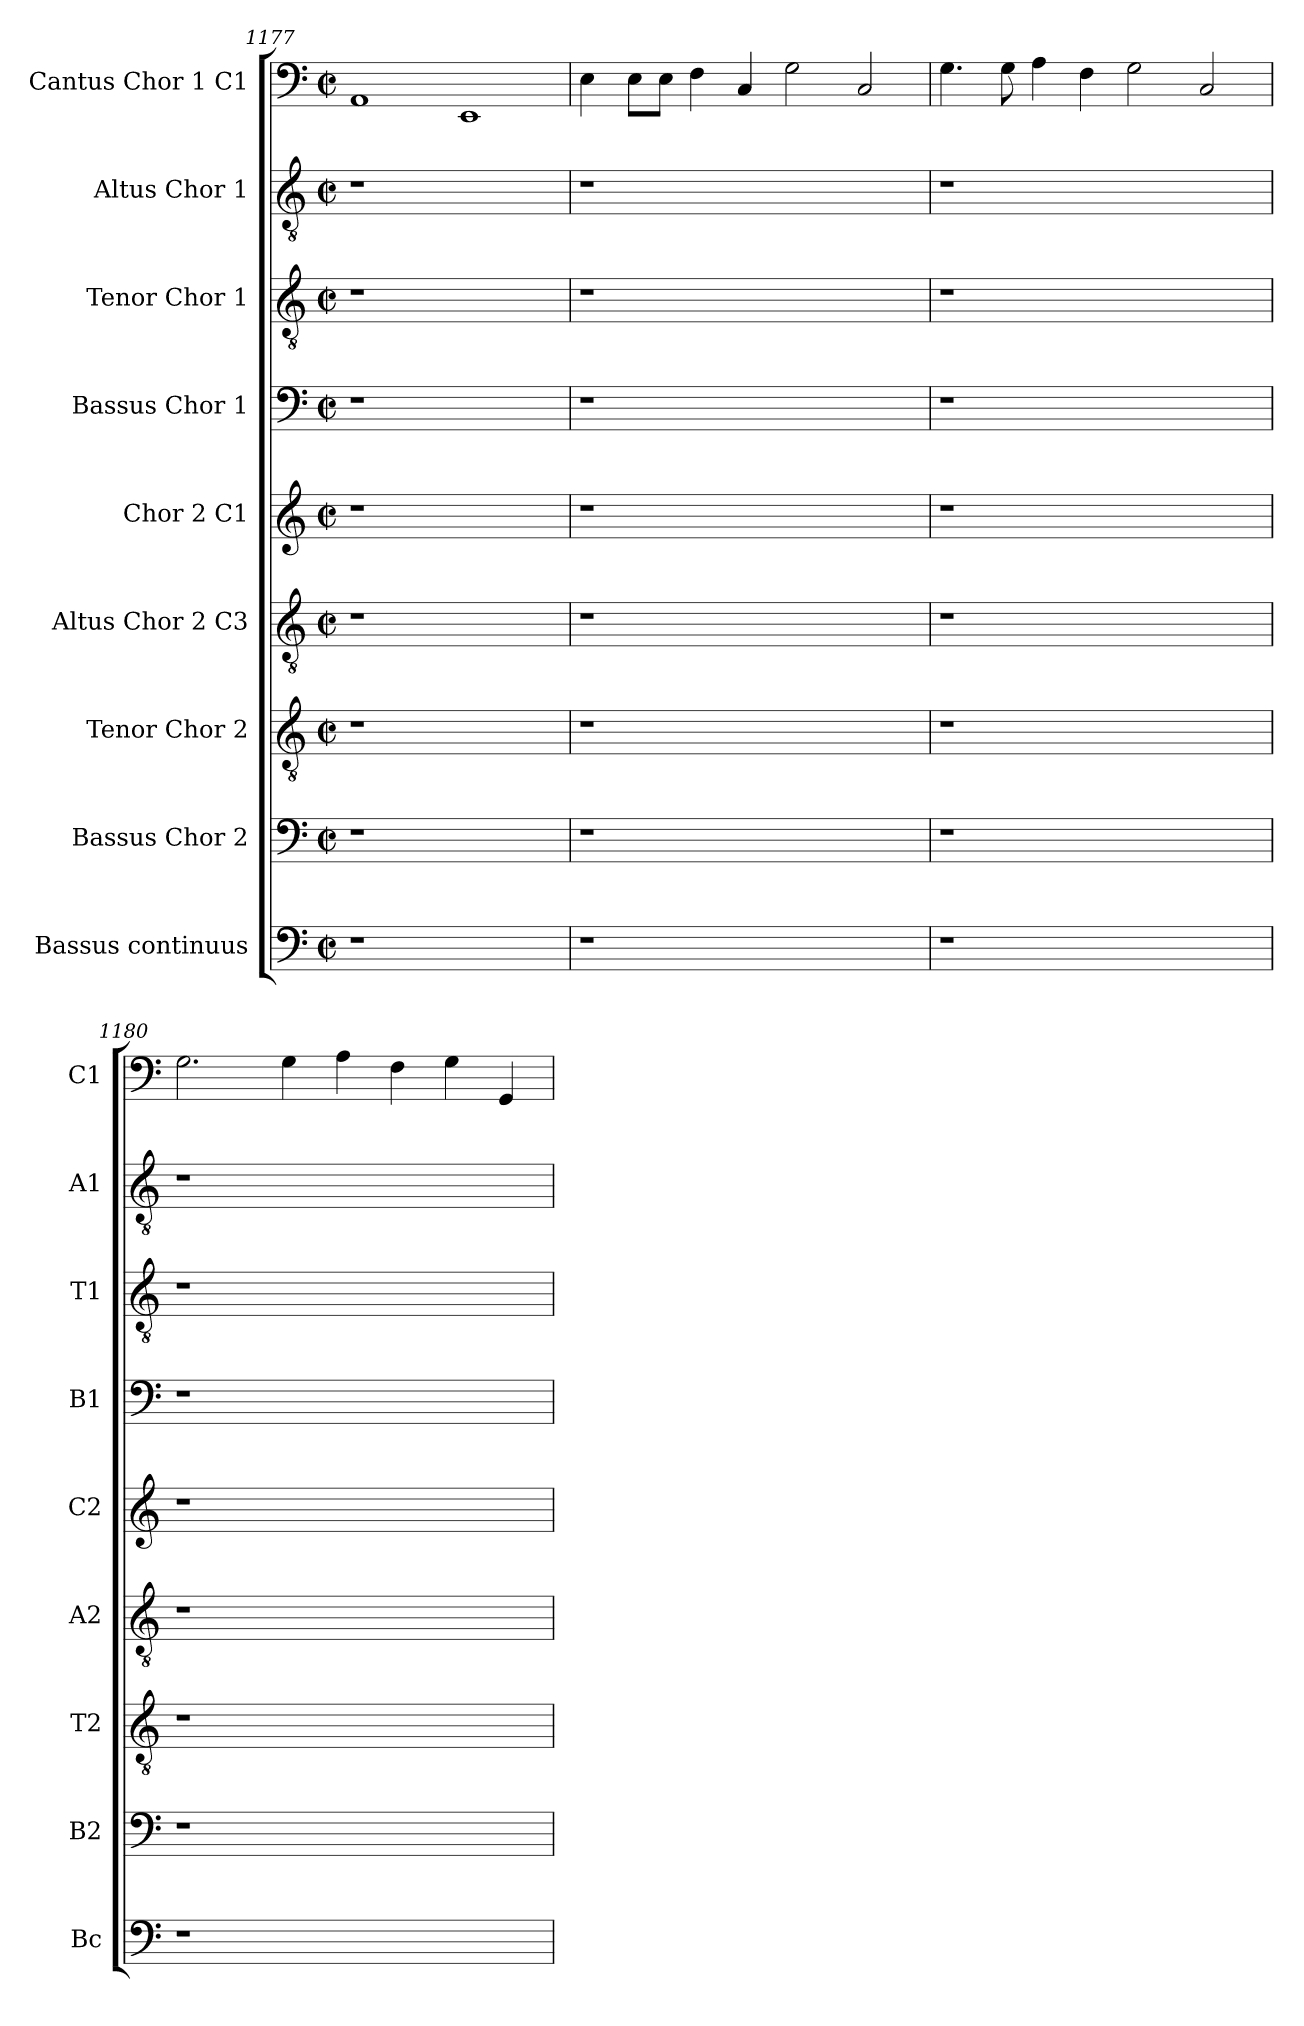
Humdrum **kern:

**kern	**kern	**kern	**kern	**kern	**kern	**kern	**kern	**kern
*part9	*part8	*part7	*part6	*part5	*part4	*part3	*part2	*part1
*staff9	*staff8	*staff7	*staff6	*staff5	*staff4	*staff3	*staff2	*staff1
*I"Bassus continuus	*I"Bassus Chor 2	*I"Tenor Chor 2	*I"Altus Chor 2 C3	*I"Chor 2 C1	*I"Bassus Chor 1	*I"Tenor Chor 1	*I"Altus Chor 1	*I"Cantus Chor 1 C1
*I'Bc	*I'B2	*I'T2	*I'A2	*I'C2	*I'B1	*I'T1	*I'A1	*I'C1
*clefF4	*clefF4	*clefGv2	*clefGv2	*clefG2	*clefF4	*clefGv2	*clefGv2	*clefF4
*ITrd7c12	*	*	*	*	*	*	*	*
*k[]	*k[]	*k[]	*k[]	*k[]	*k[]	*k[]	*k[]	*k[]
*C:	*C:	*C:	*C:	*C:	*C:	*C:	*C:	*C:
*M2/2	*M2/2	*M2/2	*M2/2	*M2/2	*M2/2	*M2/2	*M2/2	*M2/2
*met(c|)	*met(c|)	*met(c|)	*met(c|)	*met(c|)	*met(c|)	*met(c|)	*met(c|)	*met(c|)
=1177	=1177	=1177	=1177	=1177	=1177	=1177	=1177	=1177
1r	1r	1r	1r	1r	1r	1r	1r	1AA
1ryy	1ryy	1ryy	1ryy	1ryy	1ryy	1ryy	1ryy	1EE
=1178	=1178	=1178	=1178	=1178	=1178	=1178	=1178	=1178
1r	1r	1r	1r	1r	1r	1r	1r	4E\
.	.	.	.	.	.	.	.	8E\L
.	.	.	.	.	.	.	.	8E\J
.	.	.	.	.	.	.	.	4F\
.	.	.	.	.	.	.	.	4C/
1ryy	1ryy	1ryy	1ryy	1ryy	1ryy	1ryy	1ryy	2G\
.	.	.	.	.	.	.	.	2C/
=1179	=1179	=1179	=1179	=1179	=1179	=1179	=1179	=1179
1r	1r	1r	1r	1r	1r	1r	1r	4.G\
.	.	.	.	.	.	.	.	8G\
.	.	.	.	.	.	.	.	4A\
.	.	.	.	.	.	.	.	4F\
1ryy	1ryy	1ryy	1ryy	1ryy	1ryy	1ryy	1ryy	2G\
.	.	.	.	.	.	.	.	2C/
=1180	=1180	=1180	=1180	=1180	=1180	=1180	=1180	=1180
1r	1r	1r	1r	1r	1r	1r	1r	2.G\
.	.	.	.	.	.	.	.	4G\
1ryy	1ryy	1ryy	1ryy	1ryy	1ryy	1ryy	1ryy	4A\
.	.	.	.	.	.	.	.	4F\
.	.	.	.	.	.	.	.	4G\
.	.	.	.	.	.	.	.	4GG/
=	=	=	=	=	=	=	=	=
*-	*-	*-	*-	*-	*-	*-	*-	*-
